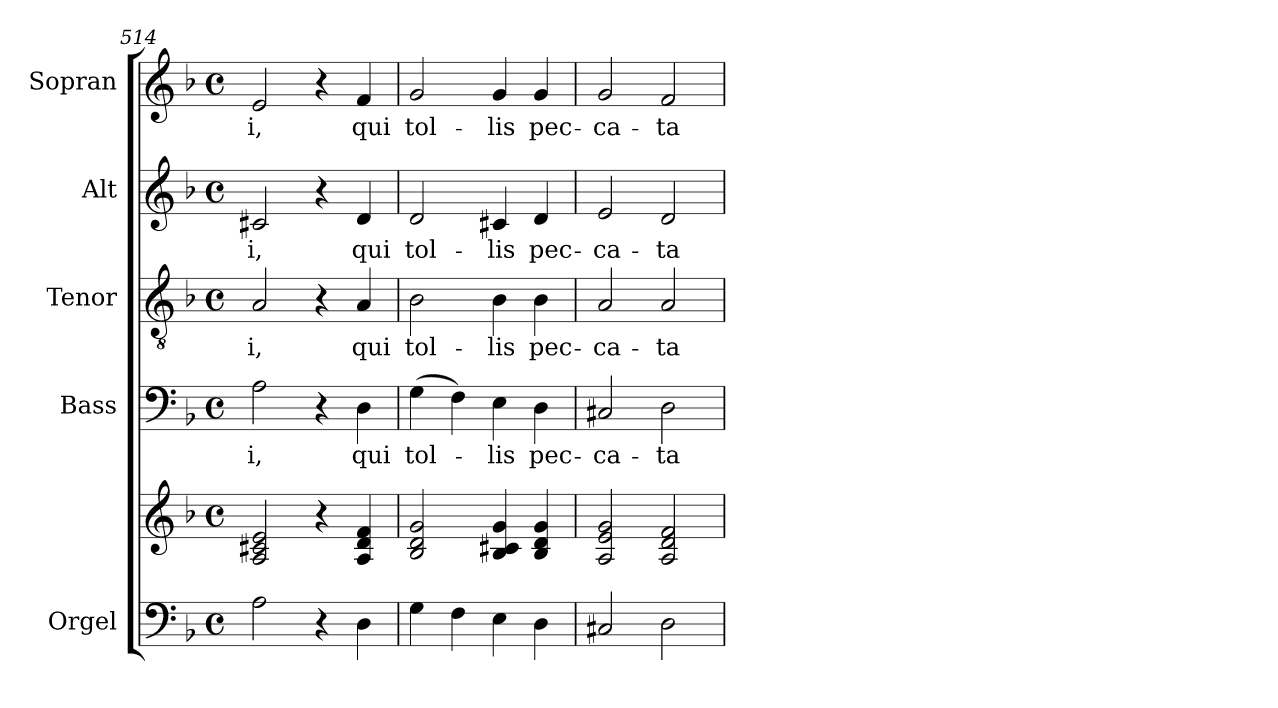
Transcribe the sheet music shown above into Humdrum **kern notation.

**kern	**kern	**kern	**text	**kern	**text	**kern	**text	**kern	**text
*part5	*part5	*part4	*part4	*part3	*part3	*part2	*part2	*part1	*part1
*staff6	*staff5	*staff4	*staff4	*staff3	*staff3	*staff2	*staff2	*staff1	*staff1
*I"Orgel	*	*I"Bass	*	*I"Tenor	*	*I"Alt	*	*I"Sopran	*
*I'Org.	*	*I'B	*	*I'T	*	*I'A	*	*I'S	*
*clefF4	*clefG2	*clefF4	*	*clefGv2	*	*clefG2	*	*clefG2	*
*k[b-]	*k[b-]	*k[b-]	*	*k[b-]	*	*k[b-]	*	*k[b-]	*
*F:	*F:	*F:	*	*F:	*	*F:	*	*F:	*
*M4/4	*M4/4	*M4/4	*	*M4/4	*	*M4/4	*	*M4/4	*
*met(c)	*met(c)	*met(c)	*	*met(c)	*	*met(c)	*	*met(c)	*
=514	=514	=514	=514	=514	=514	=514	=514	=514	=514
!	!	!	!LO:LY:b	!	!LO:LY:b	!	!LO:LY:b	!	!LO:LY:b
2A\	2A/ 2c#X/ 2e/	2A\	-i,	2A/	-i,	2c#X/	-i,	2e/	-i,
4r	4r	4r	.	4r	.	4r	.	4r	.
!	!	!	!LO:LY:b	!	!LO:LY:b	!	!LO:LY:b	!	!LO:LY:b
4D\	4A/ 4d/ 4f/	4D\	qui	4A/	qui	4d/	qui	4f/	qui
=515	=515	=515	=515	=515	=515	=515	=515	=515	=515
!	!	!	!LO:LY:b	!	!LO:LY:b	!	!LO:LY:b	!	!LO:LY:b
4G\	2B-/ 2d/ 2g/	(>4G\	tol-	2B-\	tol-	2d/	tol-	2g/	tol-
4F\	.	4F\)	.	.	.	.	.	.	.
!	!	!	!LO:LY:b	!	!LO:LY:b	!	!LO:LY:b	!	!LO:LY:b
4E\	4B-/ 4c#X/ 4g/	4E\	-lis	4B-\	-lis	4c#X/	-lis	4g/	-lis
!	!	!	!LO:LY:b	!	!LO:LY:b	!	!LO:LY:b	!	!LO:LY:b
4D\	4B-/ 4d/ 4g/	4D\	pec-	4B-\	pec-	4d/	pec-	4g/	pec-
=516	=516	=516	=516	=516	=516	=516	=516	=516	=516
!	!	!	!LO:LY:b	!	!LO:LY:b	!	!LO:LY:b	!	!LO:LY:b
2C#X/	2A/ 2e/ 2g/	2C#X/	-ca-	2A/	-ca-	2e/	-ca-	2g/	-ca-
!	!	!	!LO:LY:b	!	!LO:LY:b	!	!LO:LY:b	!	!LO:LY:b
2D\	2A/ 2d/ 2f/	2D\	-ta	2A/	-ta	2d/	-ta	2f/	-ta
=	=	=	=	=	=	=	=	=	=
*-	*-	*-	*-	*-	*-	*-	*-	*-	*-
